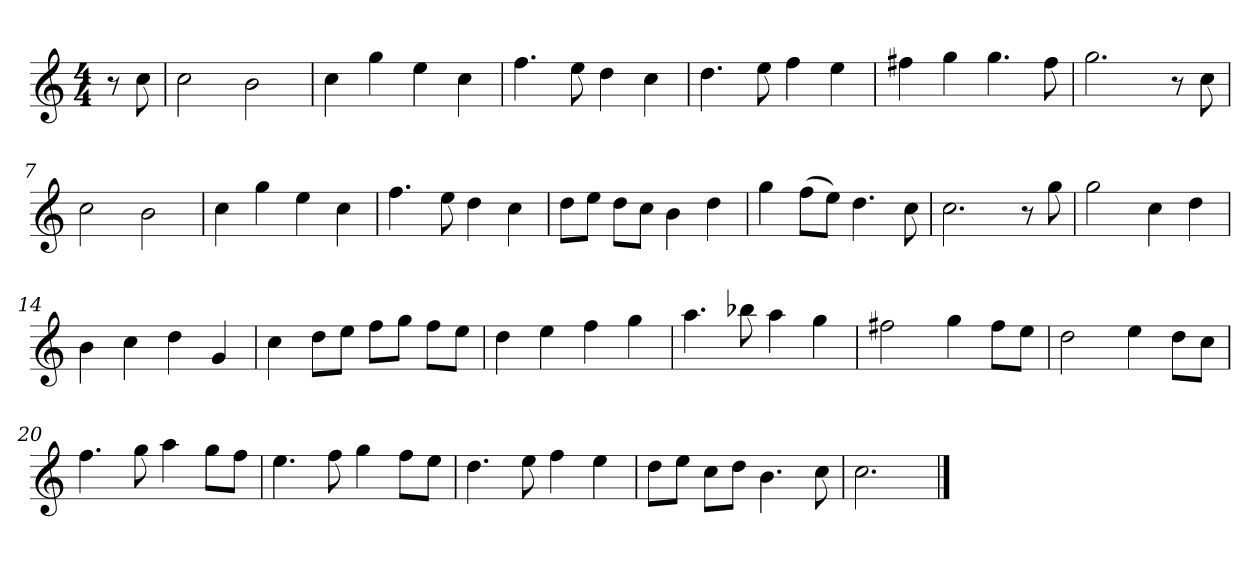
**kern
*part1
*staff1
*k[]
*M4/4
*MM120
=
8r
8cc
=1
2cc
2b
=2
4cc
4gg
4ee
4cc
=3
4.ff
8ee
4dd
4cc
=4
4.dd
8ee
4ff
4ee
=5
4ff#X
4gg
4.gg
8ff#
=6
2.gg
8r
8cc
=7
2cc
2b
=8
4cc
4gg
4ee
4cc
=9
4.ff
8ee
4dd
4cc
=10
8ddL
8eeJ
8ddL
8ccJ
4b
4dd
=11
4gg
(8ffL
8eeJ)
4.dd
8cc
=12
2.cc
8r
8gg
=13
2gg
4cc
4dd
=14
4b
4cc
4dd
4g
=15
4cc
8ddL
8eeJ
8ffL
8ggJ
8ffL
8eeJ
=16
4dd
4ee
4ff
4gg
=17
4.aa
8bb-X
4aa
4gg
=18
2ff#X
4gg
8ff#L
8eeJ
=19
2dd
4ee
8ddL
8ccJ
=20
4.ff
8gg
4aa
8ggL
8ffJ
=21
4.ee
8ff
4gg
8ffL
8eeJ
=22
4.dd
8ee
4ff
4ee
=23
8ddL
8eeJ
8ccL
8ddJ
4.b
8cc
=24
2.cc
==
*-
